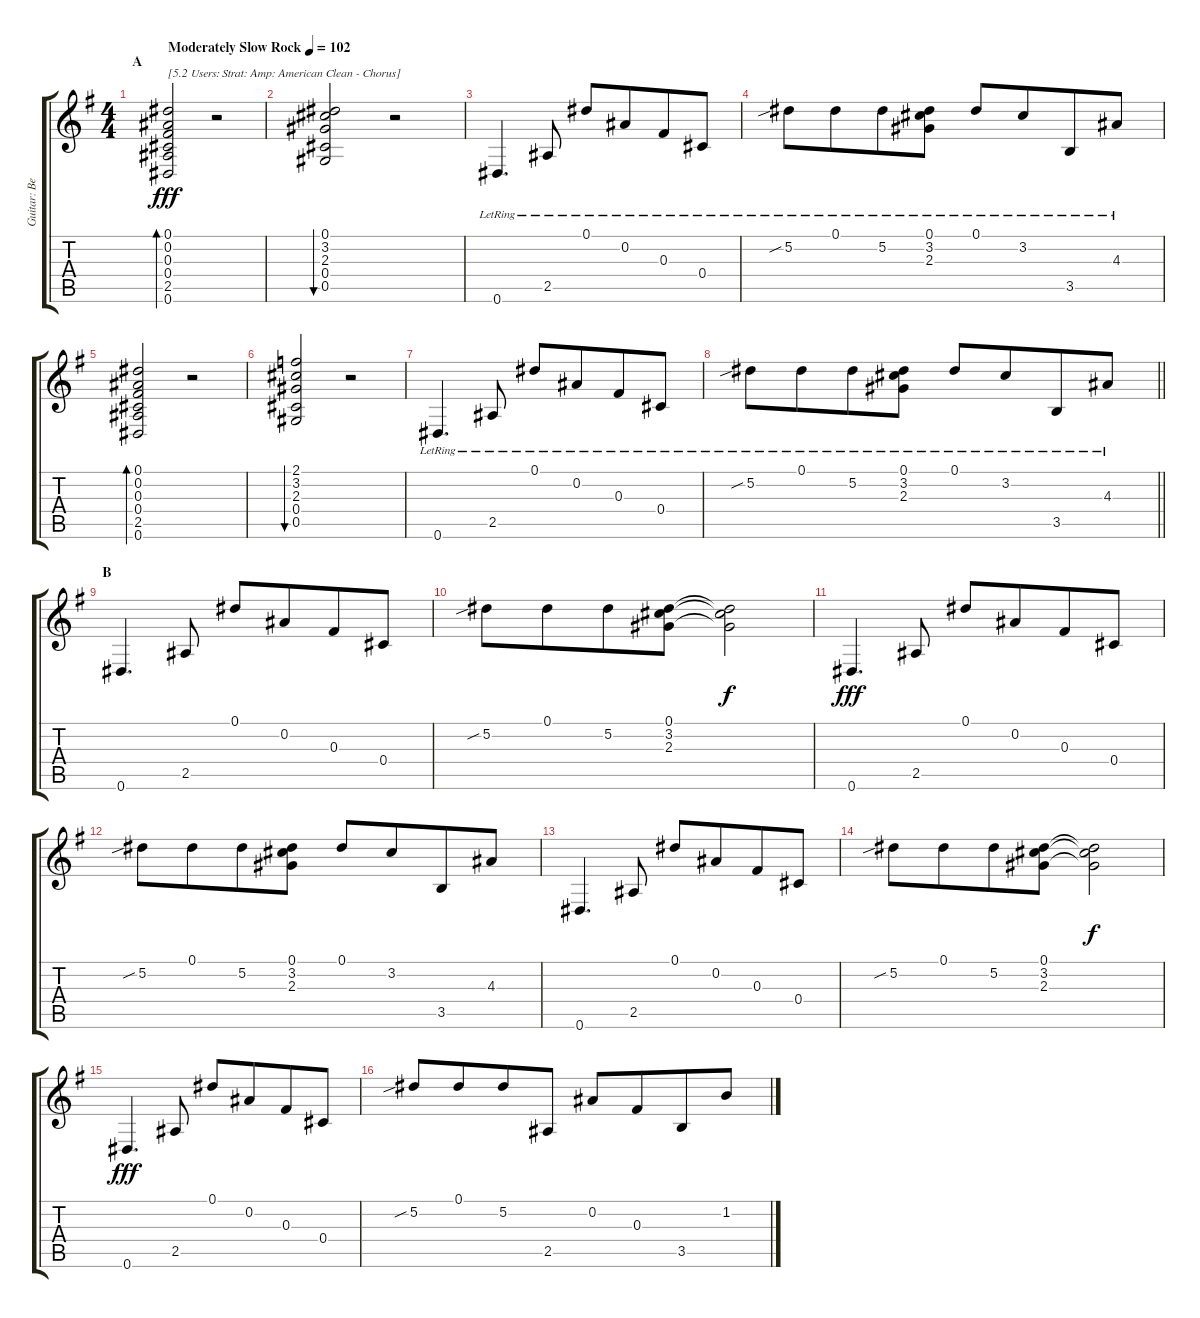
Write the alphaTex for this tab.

\track ("Guitar: Ben" "Guitar: Be") {instrument electricguitarclean}
\staff {score tabs}
\tuning (Eb4 Bb3 Gb3 Db3 Ab2 Eb2) {hide}
\ts (4 4)
\section ("" "A")
\tempo (102 "Moderately Slow Rock")
\clef g2
\ks g
(0.1 0.2 0.3 0.4 2.5 0.6).2{bd 60 txt "[5.2 Users: Strat: Amp: American Clean - Chorus]" dy fff instrument electricguitarclean} r.2 |
(0.1 3.2 2.3 0.4 0.5).2{bu 60} r.2 |
0.6{lr}.4{d} 2.5{lr}.8 0.1{lr}.8 0.2{lr}.8{beam merge} 0.3{lr}.8 0.4{lr}.8 |
5.2{sib lr}.8 0.1{lr}.8{beam merge} 5.2{lr}.8 (0.1{lr} 3.2{lr} 2.3{lr}).8 0.1{lr}.8 3.2{lr}.8{beam merge} 3.5{lr}.8 4.3{lr}.8 |
(0.1 0.2 0.3 0.4 2.5 0.6).2{bd 60} r.2 |
(2.1 3.2 2.3 0.4 0.5).2{bu 60} r.2 |
0.6{lr}.4{d} 2.5{lr}.8 0.1{lr}.8 0.2{lr}.8{beam merge} 0.3{lr}.8 0.4{lr}.8 |
\barLineRight lightlight
5.2{sib lr}.8 0.1{lr}.8{beam merge} 5.2{lr}.8 (0.1{lr} 3.2{lr} 2.3{lr}).8 0.1{lr}.8 3.2{lr}.8{beam merge} 3.5{lr}.8 4.3{lr}.8 |
\section ("" "B")
0.6.4{d} 2.5.8 0.1.8 0.2.8{beam merge} 0.3.8 0.4.8 |
5.2{sib}.8 0.1.8{beam merge} 5.2.8 (0.1 3.2 2.3).8 (0.1{t} 3.2{t} 2.3{t}).2{dy f} |
0.6.4{d dy fff} 2.5.8 0.1.8 0.2.8{beam merge} 0.3.8 0.4.8 |
5.2{sib}.8 0.1.8{beam merge} 5.2.8 (0.1 3.2 2.3).8 0.1.8 3.2.8{beam merge} 3.5.8 4.3.8 |
0.6.4{d} 2.5.8 0.1.8 0.2.8{beam merge} 0.3.8 0.4.8 |
5.2{sib}.8 0.1.8{beam merge} 5.2.8 (0.1 3.2 2.3).8 (0.1{t} 3.2{t} 2.3{t}).2{dy f} |
0.6.4{d dy fff} 2.5.8 0.1.8 0.2.8{beam merge} 0.3.8 0.4.8 |
5.2{sib}.8 0.1.8{beam merge} 5.2.8 2.5.8 0.2.8 0.3.8{beam merge} 3.5.8 1.2.8
